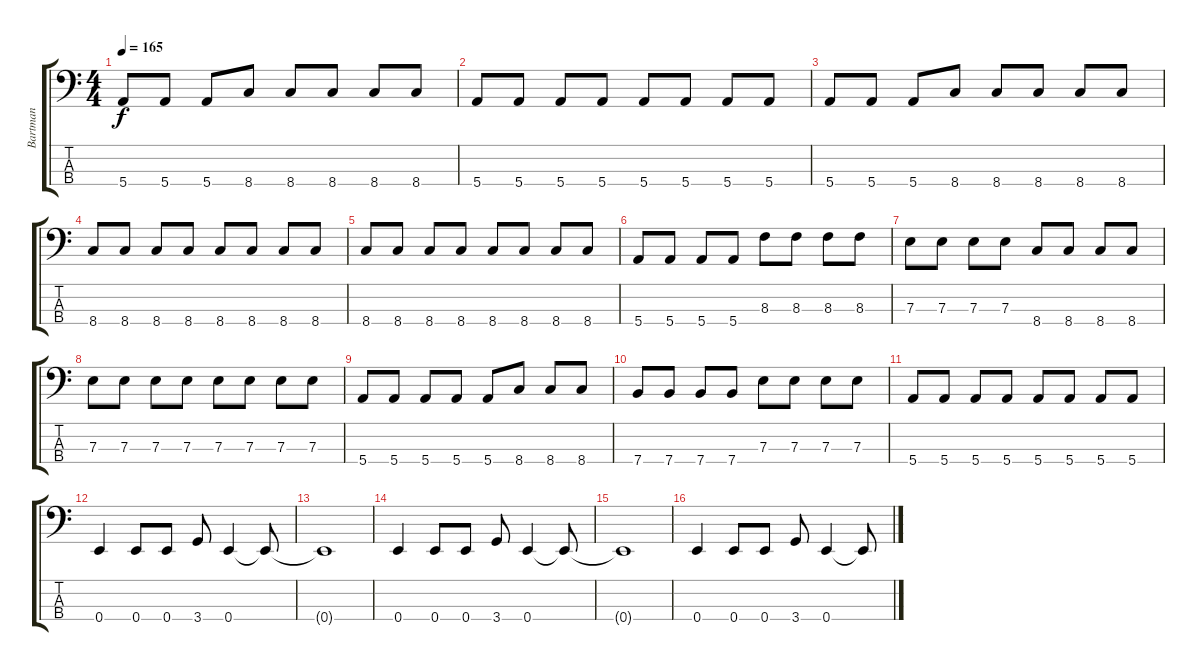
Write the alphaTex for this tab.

\track ("Bartman" "Bartman") {instrument electricbasspick}
\staff {score tabs}
\tuning (G2 D2 A1 E1) {hide}
\ts (4 4)
\tempo 165
\clef f4
\ks c
5.4.8{dy f} 5.4.8 5.4.8 8.4.8 8.4.8 8.4.8 8.4.8 8.4.8 |
5.4.8 5.4.8 5.4.8 5.4.8 5.4.8 5.4.8 5.4.8 5.4.8 |
5.4.8 5.4.8 5.4.8 8.4.8 8.4.8 8.4.8 8.4.8 8.4.8 |
8.4.8 8.4.8 8.4.8 8.4.8 8.4.8 8.4.8 8.4.8 8.4.8 |
8.4.8 8.4.8 8.4.8 8.4.8 8.4.8 8.4.8 8.4.8 8.4.8 |
5.4.8 5.4.8 5.4.8 5.4.8 8.3.8 8.3.8 8.3.8 8.3.8 |
7.3.8 7.3.8 7.3.8 7.3.8 8.4.8 8.4.8 8.4.8 8.4.8 |
7.3.8 7.3.8 7.3.8 7.3.8 7.3.8 7.3.8 7.3.8 7.3.8 |
5.4.8 5.4.8 5.4.8 5.4.8 5.4.8 8.4.8 8.4.8 8.4.8 |
7.4.8 7.4.8 7.4.8 7.4.8 7.3.8 7.3.8 7.3.8 7.3.8 |
5.4.8 5.4.8 5.4.8 5.4.8 5.4.8 5.4.8 5.4.8 5.4.8 |
0.4.4 0.4.8 0.4.8 3.4.8 0.4.4 0.4{t}.8 |
0.4{t}.1 |
0.4.4 0.4.8 0.4.8 3.4.8 0.4.4 0.4{t}.8 |
0.4{t}.1 |
0.4.4 0.4.8 0.4.8 3.4.8 0.4.4 0.4{t}.8
